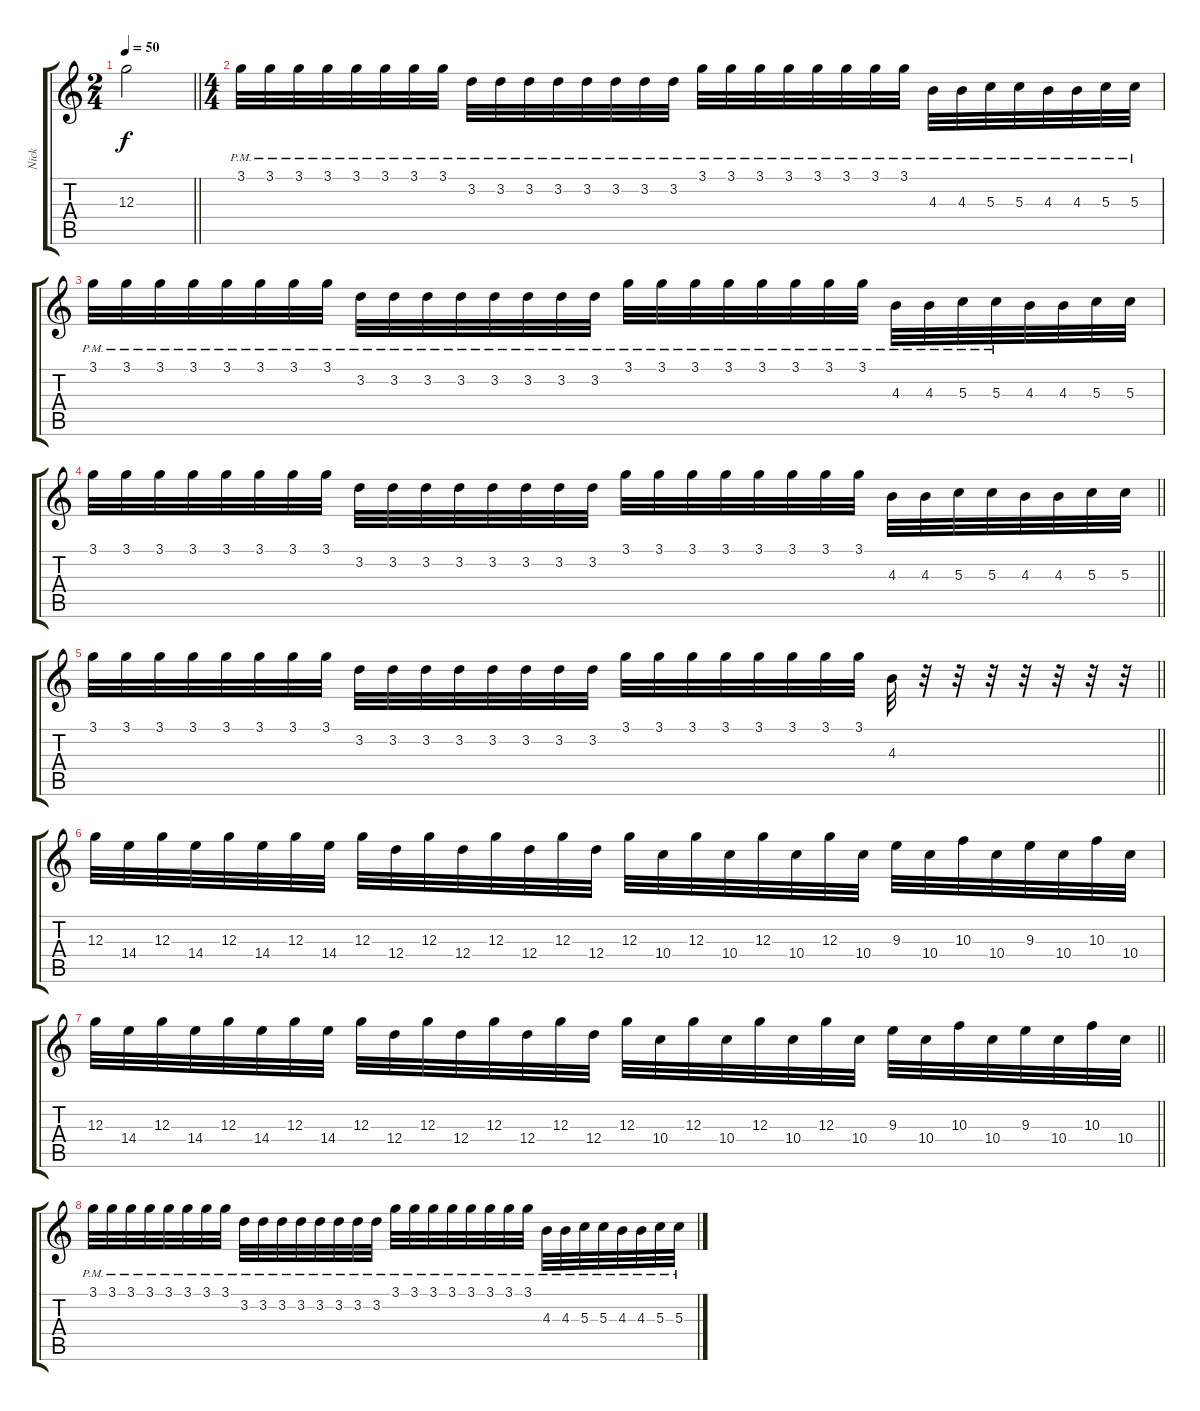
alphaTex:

\track ("Nick" "Nick") {instrument overdrivenguitar}
\staff {score tabs}
\tuning (E4 B3 G3 D3 A2 E2) {hide}
\ts (2 4)
\section ("" "")
\tempo 50
\clef g2
\barLineRight lightlight
\ks c
12.3.2{dy f} |
\ts (4 4)
\section ("" "")
3.1{pm}.32 3.1{pm}.32 3.1{pm}.32 3.1{pm}.32 3.1{pm}.32 3.1{pm}.32 3.1{pm}.32 3.1{pm}.32 3.2{pm}.32 3.2{pm}.32 3.2{pm}.32 3.2{pm}.32 3.2{pm}.32 3.2{pm}.32 3.2{pm}.32 3.2{pm}.32 3.1{pm}.32 3.1{pm}.32 3.1{pm}.32 3.1{pm}.32 3.1{pm}.32 3.1{pm}.32 3.1{pm}.32 3.1{pm}.32 4.3{pm}.32 4.3{pm}.32 5.3{pm}.32 5.3{pm}.32 4.3{pm}.32 4.3{pm}.32 5.3{pm}.32 5.3{pm}.32 |
3.1{pm}.32 3.1{pm}.32 3.1{pm}.32 3.1{pm}.32 3.1{pm}.32 3.1{pm}.32 3.1{pm}.32 3.1{pm}.32 3.2{pm}.32 3.2{pm}.32 3.2{pm}.32 3.2{pm}.32 3.2{pm}.32 3.2{pm}.32 3.2{pm}.32 3.2{pm}.32 3.1{pm}.32 3.1{pm}.32 3.1{pm}.32 3.1{pm}.32 3.1{pm}.32 3.1{pm}.32 3.1{pm}.32 3.1{pm}.32 4.3{pm}.32 4.3{pm}.32 5.3{pm}.32 5.3{pm}.32 4.3.32 4.3.32 5.3.32 5.3.32 |
\barLineRight lightlight
3.1.32 3.1.32 3.1.32 3.1.32 3.1.32 3.1.32 3.1.32 3.1.32 3.2.32 3.2.32 3.2.32 3.2.32 3.2.32 3.2.32 3.2.32 3.2.32 3.1.32 3.1.32 3.1.32 3.1.32 3.1.32 3.1.32 3.1.32 3.1.32 4.3.32 4.3.32 5.3.32 5.3.32 4.3.32 4.3.32 5.3.32 5.3.32 |
\barLineRight lightlight
3.1.32 3.1.32 3.1.32 3.1.32 3.1.32 3.1.32 3.1.32 3.1.32 3.2.32 3.2.32 3.2.32 3.2.32 3.2.32 3.2.32 3.2.32 3.2.32 3.1.32 3.1.32 3.1.32 3.1.32 3.1.32 3.1.32 3.1.32 3.1.32 4.3.32 r.32 r.32 r.32 r.32 r.32 r.32 r.32 |
\section ("" "")
12.3.32 14.4.32 12.3.32 14.4.32 12.3.32 14.4.32 12.3.32 14.4.32 12.3.32 12.4.32 12.3.32 12.4.32 12.3.32 12.4.32 12.3.32 12.4.32 12.3.32 10.4.32 12.3.32 10.4.32 12.3.32 10.4.32 12.3.32 10.4.32 9.3.32 10.4.32 10.3.32 10.4.32 9.3.32 10.4.32 10.3.32 10.4.32 |
\barLineRight lightlight
12.3.32 14.4.32 12.3.32 14.4.32 12.3.32 14.4.32 12.3.32 14.4.32 12.3.32 12.4.32 12.3.32 12.4.32 12.3.32 12.4.32 12.3.32 12.4.32 12.3.32 10.4.32 12.3.32 10.4.32 12.3.32 10.4.32 12.3.32 10.4.32 9.3.32 10.4.32 10.3.32 10.4.32 9.3.32 10.4.32 10.3.32 10.4.32 |
\section ("" "")
3.1{pm}.32 3.1{pm}.32 3.1{pm}.32 3.1{pm}.32 3.1{pm}.32 3.1{pm}.32 3.1{pm}.32 3.1{pm}.32 3.2{pm}.32 3.2{pm}.32 3.2{pm}.32 3.2{pm}.32 3.2{pm}.32 3.2{pm}.32 3.2{pm}.32 3.2{pm}.32 3.1{pm}.32 3.1{pm}.32 3.1{pm}.32 3.1{pm}.32 3.1{pm}.32 3.1{pm}.32 3.1{pm}.32 3.1{pm}.32 4.3{pm}.32 4.3{pm}.32 5.3{pm}.32 5.3{pm}.32 4.3{pm}.32 4.3{pm}.32 5.3{pm}.32 5.3{pm}.32
